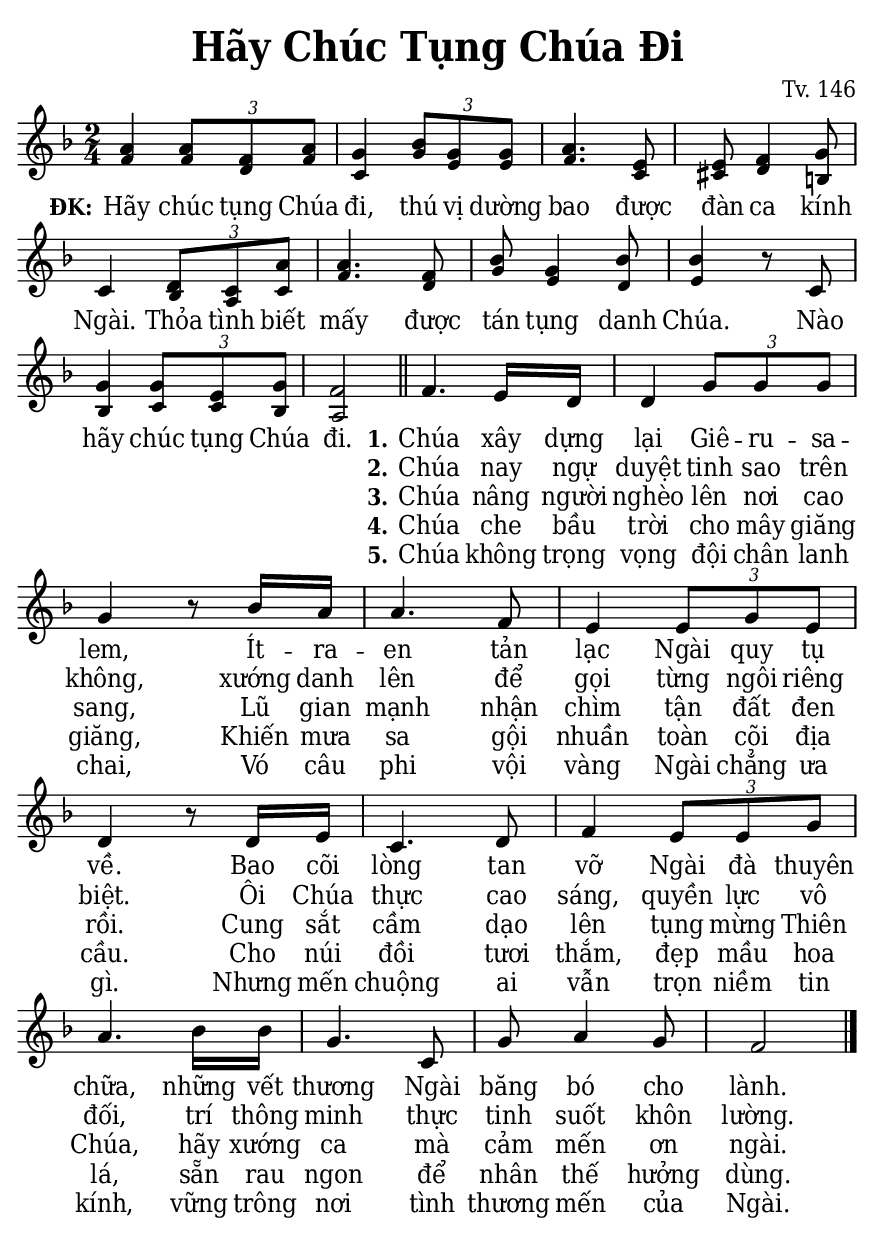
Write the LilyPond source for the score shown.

% Cài đặt chung\
\version "2.22.1"
\include "english.ly"

\header {
  title = \markup { \fontsize #1 "Hãy Chúc Tụng Chúa Đi" }
  composer = "Tv. 146"
  %arranger = "Lm. Kim Long"
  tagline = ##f
}

% Nhạc phiên khúc
nhacPhienKhucSop = \relative c'' {
  a4 \tuplet 3/2 { a8 f a } |
  g4 \tuplet 3/2 { bf8 g g } |
  a4. e8 |
  e f4 g8 |
  c,4 \tuplet 3/2 { d8 c a' } |
  a4. f8 |
  bf g4 bf8 |
  bf4 r8 c, |
  g'4 \tuplet 3/2 { g8 e g } |
  f2 \bar "||"
  
  f4. e16 d |
  d4 \tuplet 3/2 { g8 g g } |
  g4 r8 bf16 a |
  a4. f8 |
  e4 \tuplet 3/2 { e8 g e } |
  d4 r8 d16 e |
  c4. d8 |
  f4 \tuplet 3/2 { e8 e g } |
  a4. bf16 bf |
  g4. c,8 |
  g' a4 g8 |
  f2 \bar "|."
}

nhacPhienKhucAlto = \relative c' {
  f4 \tuplet 3/2 { f8 d f } |
  c4 \tuplet 3/2 { g'8 e e } |
  f4. c8 |
  cs d4 b!8 |
  c4 \tuplet 3/2 { bf8 a c } |
  f4. d8 |
  g e4 d8 |
  e4 r8 c |
  bf4 \tuplet 3/2 { c8 c bf } |
  a2
}

% Lời phiên khúc
loiPhienKhucSop = \lyrics {
  \set stanza = "ĐK:"
  Hãy chúc tụng Chúa đi,
  thú vị dường bao được đàn ca kính Ngài.
  Thỏa tình biết mấy được tán tụng danh Chúa.
  Nào hãy chúc tụng Chúa đi.
  <<
    {
      \set stanza = "1."
      Chúa xây dựng lại Giê -- ru -- sa -- lem,
      Ít -- ra -- en tản lạc Ngài quy tụ về.
      Bao cõi lòng tan vỡ Ngài đà thuyên chữa,
      những vết thương Ngài băng bó cho lành.
    }
    \new Lyrics {
	    \set associatedVoice = "beSop"
	    \set stanza = "2."
	    Chúa nay ngự duyệt tinh sao trên không,
	    xướng danh lên để gọi từng ngôi riêng biệt.
	    Ôi Chúa thực cao sáng, quyền lực vô đối,
	    trí thông minh thực tinh suốt khôn lường.
    }
    \new Lyrics {
	    \set associatedVoice = "beSop"
	    \set stanza = "3."
	    Chúa nâng người nghèo lên nơi cao sang,
	    Lũ gian mạnh nhận chìm tận đất đen rồi.
	    Cung sắt cầm dạo lên tụng mừng Thiên Chúa,
	    hãy xướng ca mà cảm mến ơn ngài.
    }
    \new Lyrics {
	    \set associatedVoice = "beSop"
	    \set stanza = "4."
	    Chúa che bầu trời cho mây giăng giăng,
	    Khiến mưa sa gội nhuần toàn cõi địa cầu.
	    Cho núi đồi tươi thắm, đẹp mầu hoa lá,
	    sẵn rau ngon để nhân thế hưởng dùng.
    }
    \new Lyrics {
	    \set associatedVoice = "beSop"
	    \set stanza = "5."
	    Chúa không trọng vọng đội chân lanh chai,
	    Vó câu phi vội vàng Ngài chẳng ưa gì.
	    Nhưng mến chuộng ai vẫn trọn niềm tin kính,
	    vững trông nơi tình thương mến của Ngài.
    }
  >>
}

% Dàn trang
\paper {
  #(set-paper-size "a5")
  top-margin = 3\mm
  bottom-margin = 3\mm
  left-margin = 3\mm
  right-margin = 3\mm
  indent = #0
  #(define fonts
	 (make-pango-font-tree "Deja Vu Serif Condensed"
	 		       "Deja Vu Serif Condensed"
			       "Deja Vu Serif Condensed"
			       (/ 20 20)))
  print-page-number = ##f
  page-count = #1
}

TongNhip = {
  \key f \major \time 2/4
  \set Timing.beamExceptions = #'()
  \set Timing.baseMoment = #(ly:make-moment 1/4)
}

% Đổi kích thước nốt cho bè phụ
notBePhu =
#(define-music-function (font-size music) (number? ly:music?)
   (for-some-music
     (lambda (m)
       (if (music-is-of-type? m 'rhythmic-event)
           (begin
             (set! (ly:music-property m 'tweaks)
                   (cons `(font-size . ,font-size)
                         (ly:music-property m 'tweaks)))
             #t)
           #f))
     music)
   music)

\score {
  \new ChoirStaff <<
    \new Staff \with {
        \consists "Merge_rests_engraver"
        printPartCombineTexts = ##f
      }
      <<
      \new Voice \TongNhip \partCombine 
        \nhacPhienKhucSop
        \notBePhu -1 { \nhacPhienKhucAlto }
      \new NullVoice = beSop \nhacPhienKhucSop
      \new Lyrics \lyricsto beSop \loiPhienKhucSop
      >>
  >>
  \layout {
    %\override Staff.TimeSignature.transparent = ##t
    \override Lyrics.LyricSpace.minimum-distance = #0.5
    \override Score.BarNumber.break-visibility = ##(#f #f #f)
    \override Score.SpacingSpanner.uniform-stretching = ##t
  } 
}
